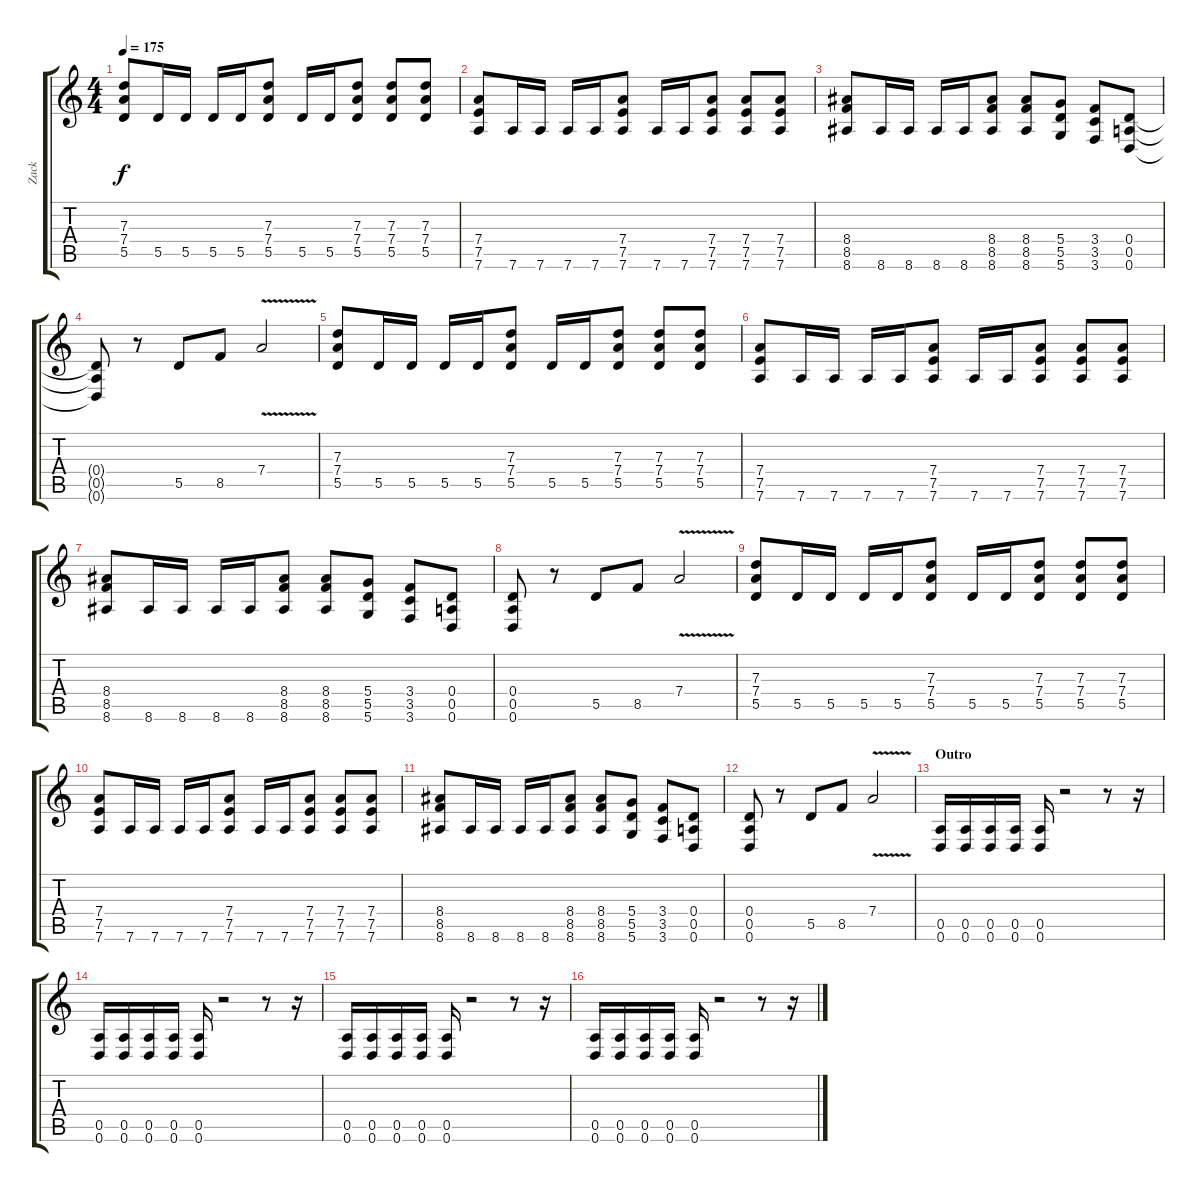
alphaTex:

\track ("Zack" "Zack") {instrument distortionguitar}
\staff {score tabs}
\tuning (E4 B3 G3 D3 A2 D2) {hide}
\ts (4 4)
\tempo 175
\clef g2
\ks c
(7.3 7.4 5.5).8{dy f} 5.5.16 5.5.16 5.5.16 5.5.16 (7.3 7.4 5.5).8 5.5.16 5.5.16 (7.3 7.4 5.5).8 (7.3 7.4 5.5).8 (7.3 7.4 5.5).8 |
(7.4 7.5 7.6).8 7.6.16 7.6.16 7.6.16 7.6.16 (7.4 7.5 7.6).8 7.6.16 7.6.16 (7.4 7.5 7.6).8 (7.4 7.5 7.6).8 (7.4 7.5 7.6).8 |
(8.4 8.5 8.6).8 8.6.16 8.6.16 8.6.16 8.6.16 (8.4 8.5 8.6).8 (8.4 8.5 8.6).8 (5.4 5.5 5.6).8 (3.4 3.5 3.6).8 (0.4 0.5 0.6).8 |
(0.4{t} 0.5{t} 0.6{t}).8 r.8 5.5.8 8.5.8 7.4{v}.2 |
(7.3 7.4 5.5).8 5.5.16 5.5.16 5.5.16 5.5.16 (7.3 7.4 5.5).8 5.5.16 5.5.16 (7.3 7.4 5.5).8 (7.3 7.4 5.5).8 (7.3 7.4 5.5).8 |
(7.4 7.5 7.6).8 7.6.16 7.6.16 7.6.16 7.6.16 (7.4 7.5 7.6).8 7.6.16 7.6.16 (7.4 7.5 7.6).8 (7.4 7.5 7.6).8 (7.4 7.5 7.6).8 |
(8.4 8.5 8.6).8 8.6.16 8.6.16 8.6.16 8.6.16 (8.4 8.5 8.6).8 (8.4 8.5 8.6).8 (5.4 5.5 5.6).8 (3.4 3.5 3.6).8 (0.4 0.5 0.6).8 |
(0.4 0.5 0.6).8 r.8 5.5.8 8.5.8 7.4{v}.2 |
(7.3 7.4 5.5).8 5.5.16 5.5.16 5.5.16 5.5.16 (7.3 7.4 5.5).8 5.5.16 5.5.16 (7.3 7.4 5.5).8 (7.3 7.4 5.5).8 (7.3 7.4 5.5).8 |
(7.4 7.5 7.6).8 7.6.16 7.6.16 7.6.16 7.6.16 (7.4 7.5 7.6).8 7.6.16 7.6.16 (7.4 7.5 7.6).8 (7.4 7.5 7.6).8 (7.4 7.5 7.6).8 |
(8.4 8.5 8.6).8 8.6.16 8.6.16 8.6.16 8.6.16 (8.4 8.5 8.6).8 (8.4 8.5 8.6).8 (5.4 5.5 5.6).8 (3.4 3.5 3.6).8 (0.4 0.5 0.6).8 |
(0.4 0.5 0.6).8 r.8 5.5.8 8.5.8 7.4{v}.2 |
\section ("" "Outro")
(0.5 0.6).16 (0.5 0.6).16 (0.5 0.6).16 (0.5 0.6).16 (0.5 0.6).16 r.2 r.8 r.16 |
(0.5 0.6).16 (0.5 0.6).16 (0.5 0.6).16 (0.5 0.6).16 (0.5 0.6).16 r.2 r.8 r.16 |
(0.5 0.6).16 (0.5 0.6).16 (0.5 0.6).16 (0.5 0.6).16 (0.5 0.6).16 r.2 r.8 r.16 |
(0.5 0.6).16 (0.5 0.6).16 (0.5 0.6).16 (0.5 0.6).16 (0.5 0.6).16 r.2 r.8 r.16
